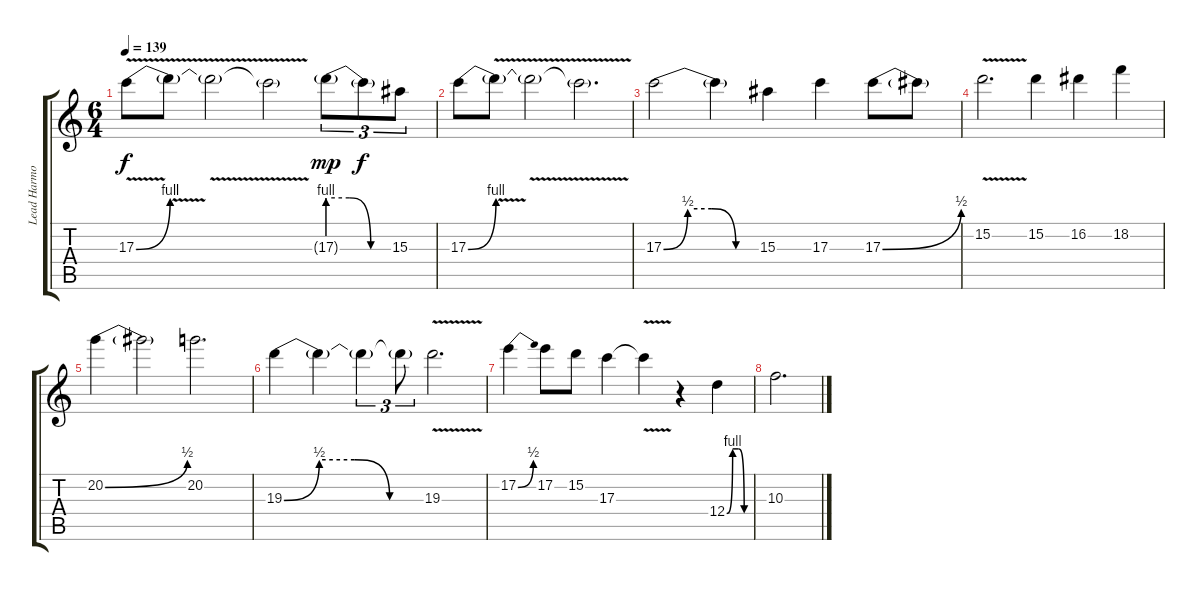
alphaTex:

\track ("Lead Harmony  I (David Gilmour)" "Lead Harmo") {instrument overdrivenguitar}
\staff {score tabs}
\tuning (E4 B3 G3 D3 A2 E2) {hide}
\ts (6 4)
\tempo 139
\clef g2
\ks c
17.3{be (bend 0 0 60 4) v}.8{dy f} 17.3{v t}.8 17.3{v t}.2 17.3{v t}.2 17.3{be (custom 0 4 20 4 40 0 60 0) g}.8{tu (3 2) dy mp} 17.3{t}.8{tu (3 2) dy f} 15.3.8{tu (3 2)} |
17.3{be (bend 0 0 60 4)}.8 17.3{v t}.8 17.3{v t}.2 17.3{v t}.2{d} |
17.3{be (custom 0 0 15 2 30 2 45 0 60 0)}.2 17.3{t}.4 15.3.4 17.3.4 17.3{be (bend 0 0 60 2)}.8 17.3{t}.8 |
15.2{v}.2{d} 15.2.4 16.2.4 18.2.4 |
20.2{be (bend 0 0 60 2)}.4 20.2{t}.2 20.2.2{d} |
19.3{be (custom 0 0 15 2 30 2 45 0 60 0)}.4 19.3{t}.4 19.3{t}.4{tu (3 2)} 19.3{t}.8{tu (3 2)} 19.3{v}.2{d} |
17.2{be (bend 0 0 60 2)}.4 17.2.8 15.2.8 17.3.4 17.3{v t}.4 r.4 12.4{be (custom 0 0 15 4 30 4 45 0 60 0)}.4 |
10.3.2{d}
